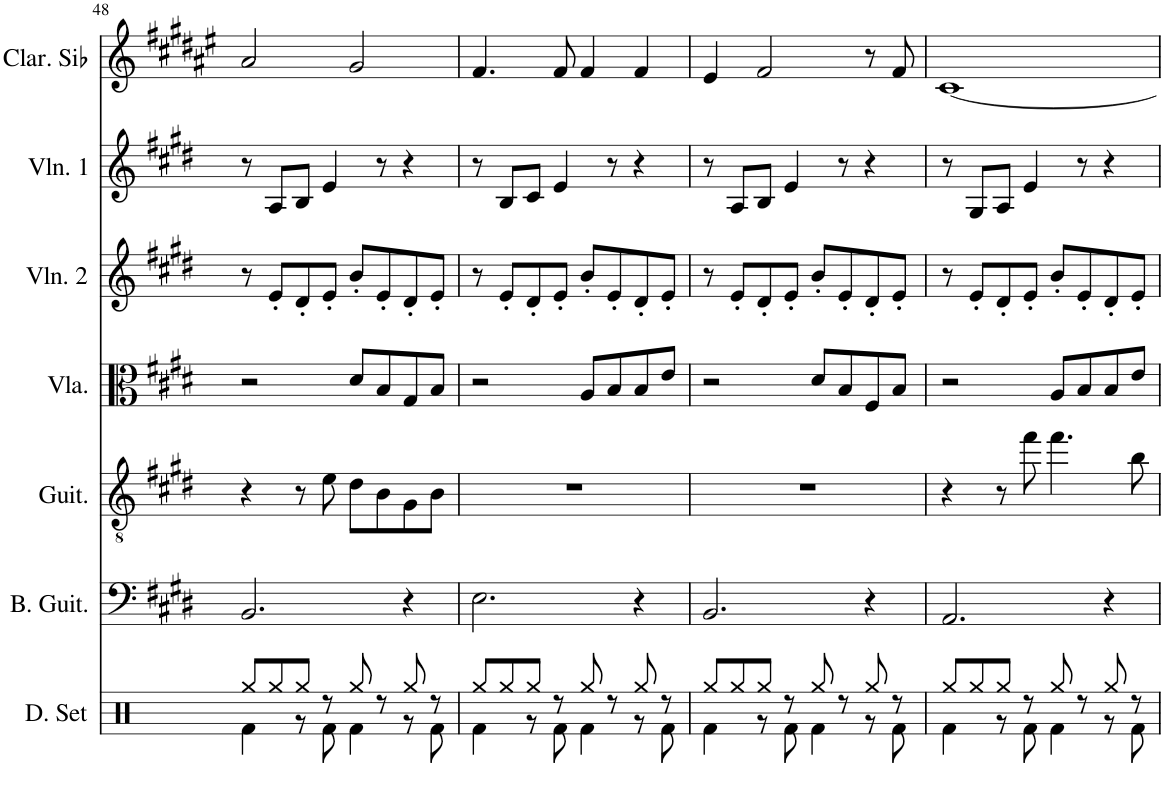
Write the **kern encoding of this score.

**kern	**kern	**kern	**kern	**kern	**kern	**kern
*part7	*part6	*part5	*part4	*part3	*part2	*part1
*staff7	*staff6	*staff5	*staff4	*staff3	*staff2	*staff1
*I"Drumset	*I"Bass Guitar	*I"Acoustic Guitar	*I"Viola	*I"Violin 2	*I"Violin 1	*I"Clarinette en Sib
*I'D. Set	*I'B. Guit.	*I'Guit.	*I'Vla.	*I'Vln. 2	*I'Vln. 1	*I'Clar. Sib
!!LO:PB:g=z
*clefX	*clefF4	*clefGv2	*clefC3	*clefG2	*clefG2	*clefG2
*	*Trd7c12	*	*	*	*	*Trd1c2
*k[]	*k[f#c#g#d#]	*k[f#c#g#d#]	*k[f#c#g#d#]	*k[f#c#g#d#]	*k[f#c#g#d#]	*k[f#c#g#d#a#e#]
*M4/4	*M4/4	*M4/4	*M4/4	*M4/4	*M4/4	*M4/4
=48	=48	=48	=48	=48	=48	=48
*^	*	*	*	*	*	*
8Rgg/L	4Rf\	2.BB/	4r	2r	8r	8r	2a#/
8Rgg/	.	.	.	.	8e'/L	8A/L	.
8Rgg/J	8r	.	8r	.	8d#'/	8B/J	.
8r	8Rf\	.	8e\	.	8e'/J	4e/	.
8Rgg/	4Rf\	.	8d#\L	8d#/L	8b'/L	.	2g#/
8r	.	.	8B\	8B/	8e'/	8r	.
8Rgg/	8r	4r	8G#\	8G#/	8d#'/	4r	.
8r	8Rf\	.	8B\J	8B/J	8e'/J	.	.
=49	=49	=49	=49	=49	=49	=49	=49
8Rgg/L	4Rf\	2.E\	1r	2r	8r	8r	4.f#/
8Rgg/	.	.	.	.	8e'/L	8B/L	.
8Rgg/J	8r	.	.	.	8d#'/	8c#/J	.
8r	8Rf\	.	.	.	8e'/J	4e/	8f#/
8Rgg/	4Rf\	.	.	8A/L	8b'/L	.	4f#/
8r	.	.	.	8B/	8e'/	8r	.
8Rgg/	8r	4r	.	8B/	8d#'/	4r	4f#/
8r	8Rf\	.	.	8e/J	8e'/J	.	.
=50	=50	=50	=50	=50	=50	=50	=50
8Rgg/L	4Rf\	2.BB/	1r	2r	8r	8r	4e#/
8Rgg/	.	.	.	.	8e'/L	8A/L	.
8Rgg/J	8r	.	.	.	8d#'/	8B/J	2f#/
8r	8Rf\	.	.	.	8e'/J	4e/	.
8Rgg/	4Rf\	.	.	8d#/L	8b'/L	.	.
8r	.	.	.	8B/	8e'/	8r	.
8Rgg/	8r	4r	.	8F#/	8d#'/	4r	8r
8r	8Rf\	.	.	8B/J	8e'/J	.	8f#/
=51	=51	=51	=51	=51	=51	=51	=51
8Rgg/L	4Rf\	2.AA/	4r	2r	8r	8r	[1c#
8Rgg/	.	.	.	.	8e'/L	8G#/L	.
8Rgg/J	8r	.	8r	.	8d#'/	8A/J	.
8r	8Rf\	.	8ff#\	.	8e'/J	4e/	.
8Rgg/	4Rf\	.	4.ff#\	8A/L	8b'/L	.	.
8r	.	.	.	8B/	8e'/	8r	.
8Rgg/	8r	4r	.	8B/	8d#'/	4r	.
8r	8Rf\	.	8b\	8e/J	8e'/J	.	.
*v	*v	*	*	*	*	*	*
=	=	=	=	=	=	=
*-	*-	*-	*-	*-	*-	*-
